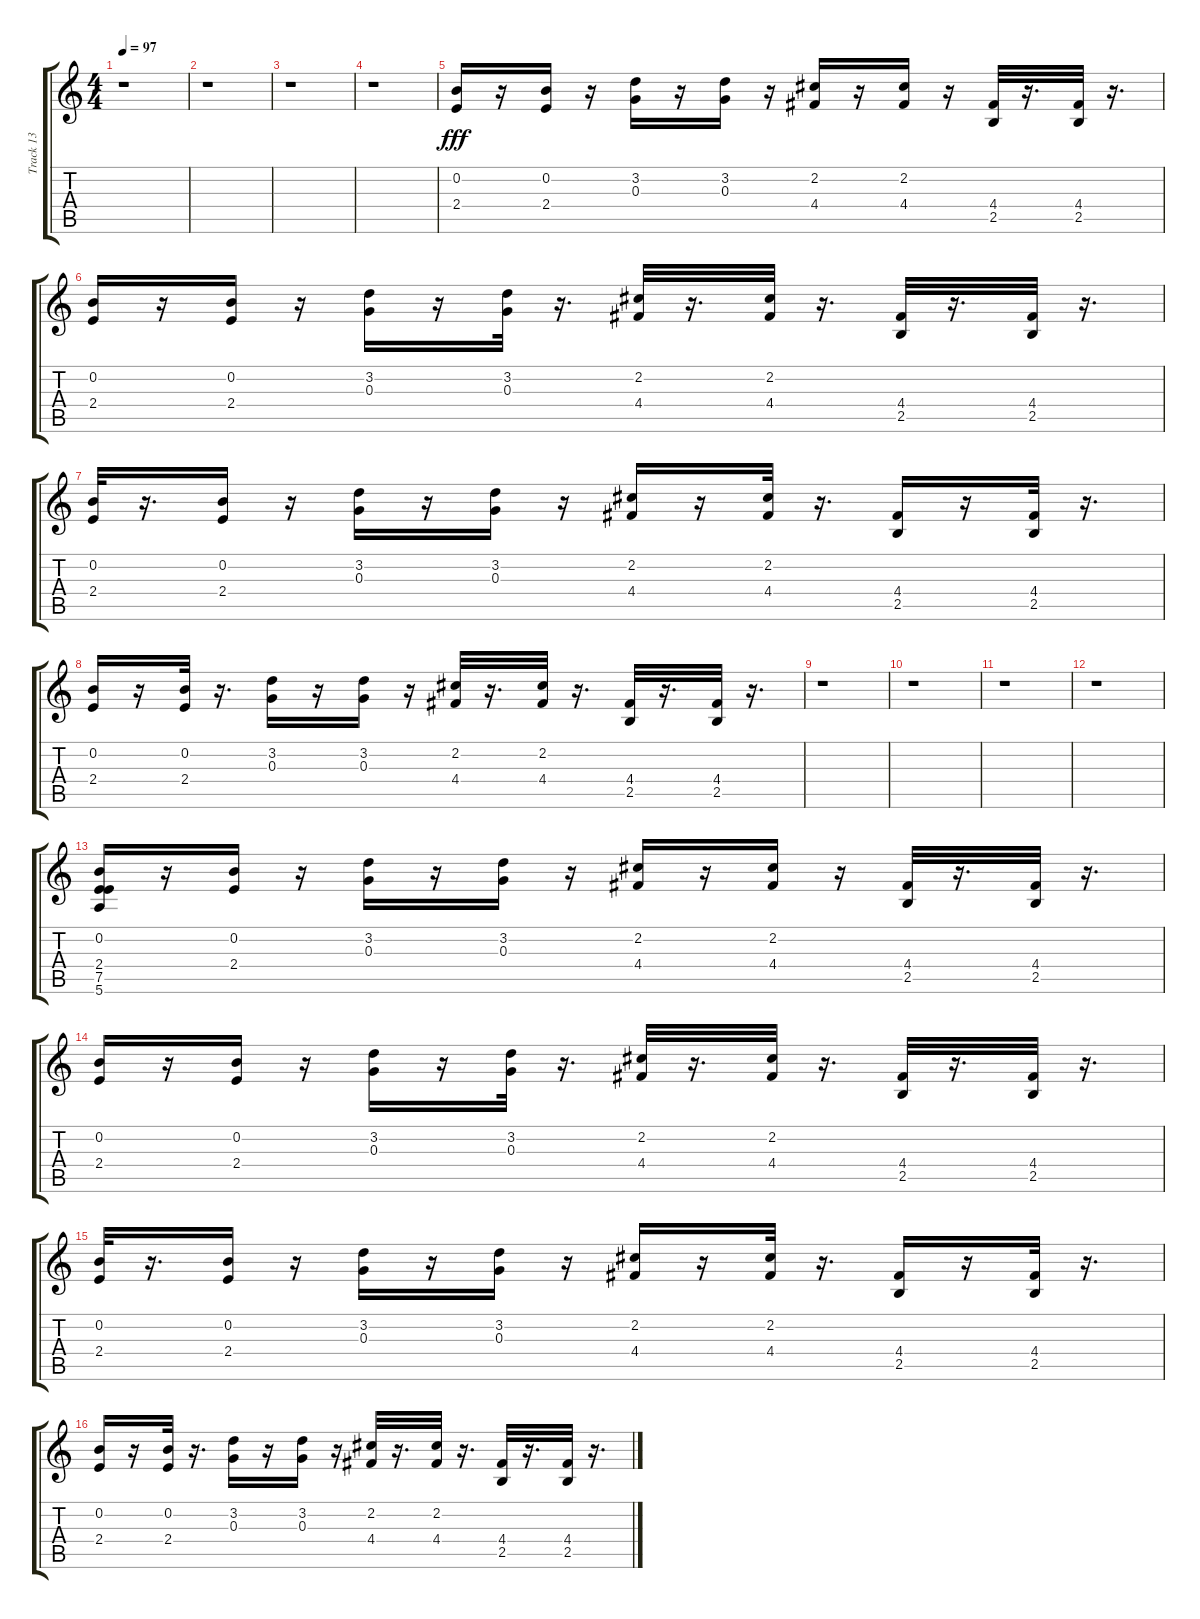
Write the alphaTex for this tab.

\track ("Track 13" "Track 13") {instrument overdrivenguitar}
\staff {score tabs}
\tuning (E4 B3 G3 D3 A2 E2) {hide}
\ts (4 4)
\tempo 97
\clef g2
\ks c
r.1{dy fff} |
r.1 |
r.1 |
r.1 |
(0.2 2.4).16{volume 11} r.16 (0.2 2.4).16 r.16 (3.2 0.3).16 r.16 (3.2 0.3).16 r.16 (2.2 4.4).16 r.16 (2.2 4.4).16 r.16 (4.4 2.5).32 r.16{d} (4.4 2.5).32 r.16{d} |
(0.2 2.4).16 r.16 (0.2 2.4).16 r.16 (3.2 0.3).16 r.16 (3.2 0.3).32 r.16{d} (2.2 4.4).32 r.16{d} (2.2 4.4).32 r.16{d} (4.4 2.5).32 r.16{d} (4.4 2.5).32 r.16{d} |
(0.2 2.4).32 r.16{d} (0.2 2.4).16 r.16 (3.2 0.3).16 r.16 (3.2 0.3).16 r.16 (2.2 4.4).16 r.16 (2.2 4.4).32 r.16{d} (4.4 2.5).16 r.16 (4.4 2.5).32 r.16{d} |
(0.2 2.4).16 r.16 (0.2 2.4).32 r.16{d} (3.2 0.3).16 r.16 (3.2 0.3).16 r.16 (2.2 4.4).32 r.16{d} (2.2 4.4).32 r.16{d} (4.4 2.5).32 r.16{d} (4.4 2.5).32 r.16{d} |
r.1 |
r.1 |
r.1 |
r.1 |
(0.2 2.4 7.5 5.6).16 r.16 (0.2 2.4).16 r.16 (3.2 0.3).16 r.16 (3.2 0.3).16 r.16 (2.2 4.4).16 r.16 (2.2 4.4).16 r.16 (4.4 2.5).32 r.16{d} (4.4 2.5).32 r.16{d} |
(0.2 2.4).16 r.16 (0.2 2.4).16 r.16 (3.2 0.3).16 r.16 (3.2 0.3).32 r.16{d} (2.2 4.4).32 r.16{d} (2.2 4.4).32 r.16{d} (4.4 2.5).32 r.16{d} (4.4 2.5).32 r.16{d} |
(0.2 2.4).32 r.16{d} (0.2 2.4).16 r.16 (3.2 0.3).16 r.16 (3.2 0.3).16 r.16 (2.2 4.4).16 r.16 (2.2 4.4).32 r.16{d} (4.4 2.5).16 r.16 (4.4 2.5).32 r.16{d} |
(0.2 2.4).16 r.16 (0.2 2.4).32 r.16{d} (3.2 0.3).16 r.16 (3.2 0.3).16 r.16 (2.2 4.4).32 r.16{d} (2.2 4.4).32 r.16{d} (4.4 2.5).32 r.16{d} (4.4 2.5).32 r.16{d}
